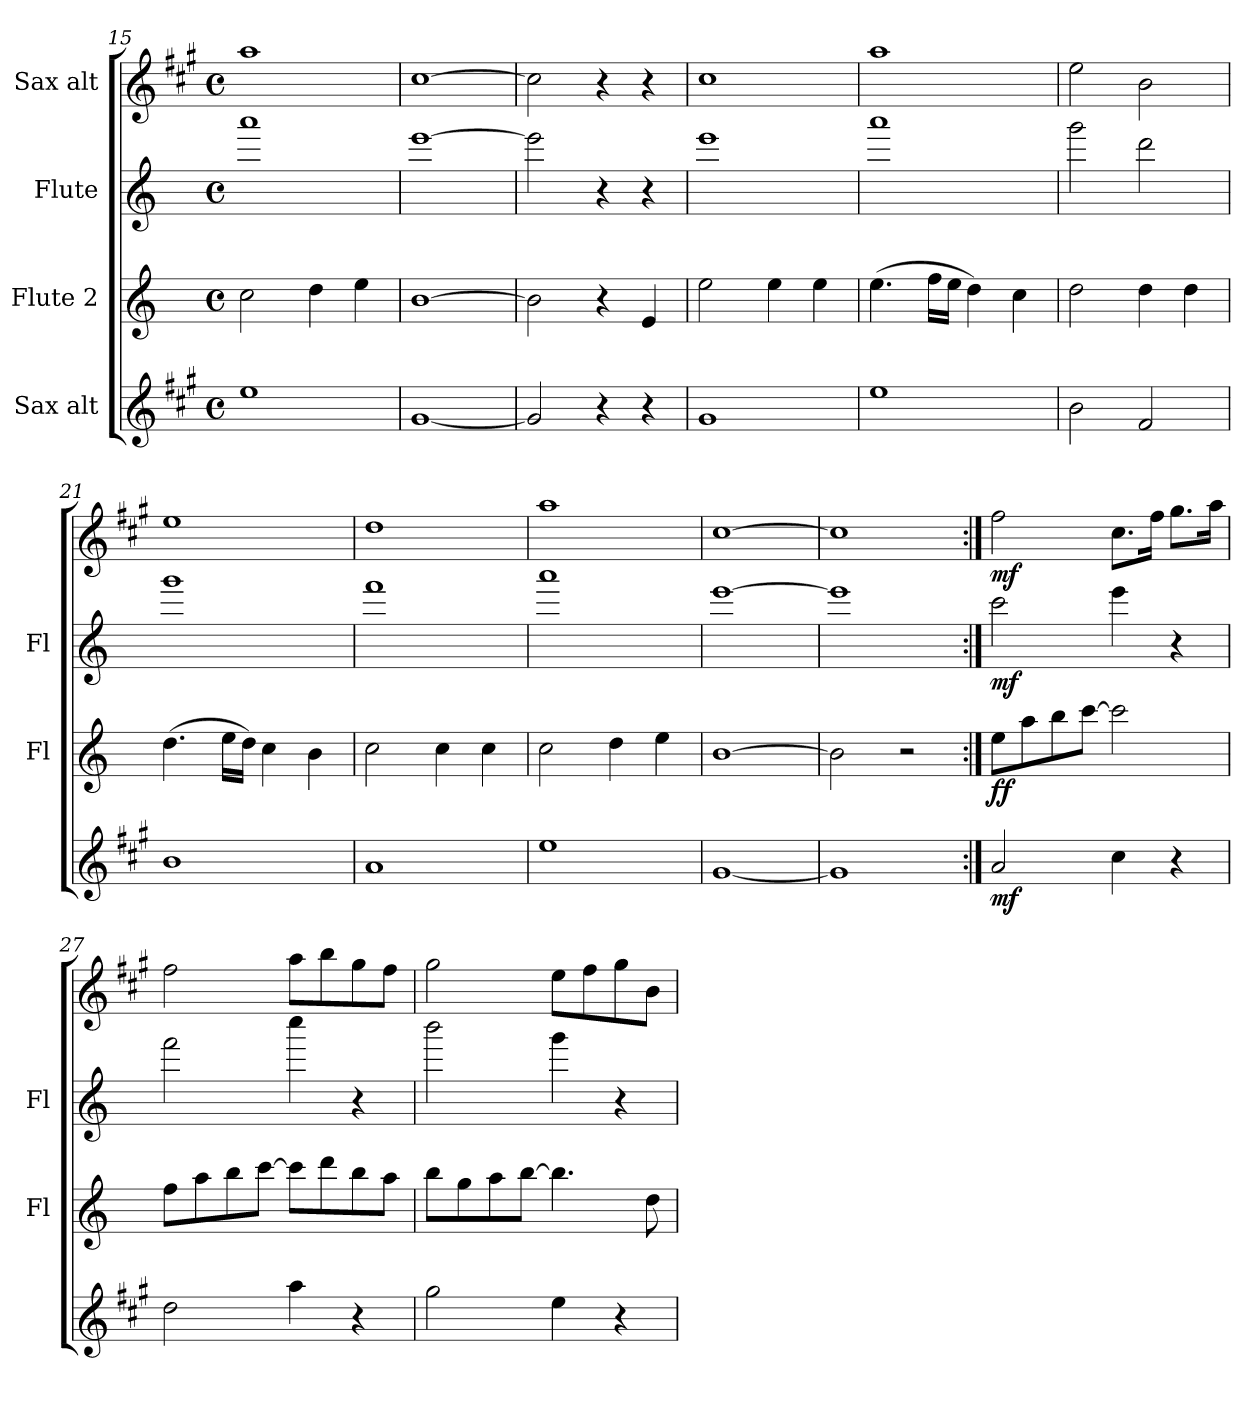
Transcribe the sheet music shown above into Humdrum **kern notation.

**kern	**dynam	**kern	**dynam	**kern	**dynam	**kern	**dynam
*part4	*part4	*part3	*part3	*part2	*part2	*part1	*part1
*staff4	*staff4	*staff3	*staff3	*staff2	*staff2	*staff1	*staff1
*I"Sax alt	*	*I"Flute 2	*	*I"Flute	*	*I"Sax alt	*
*	*	*I'Fl	*	*I'Fl	*	*	*
*clefG2	*	*clefG2	*	*clefG2	*	*clefG2	*
*ITrd5c9	*	*ITrd14c24	*	*	*	*ITrd5c9	*
*k[]	*	*k[]	*	*k[]	*	*k[]	*
*M4/4	*	*M4/4	*	*M4/4	*	*M4/4	*
*met(c)	*	*met(c)	*	*met(c)	*	*met(c)	*
=15	=15	=15	=15	=15	=15	=15	=15
1g	.	2C\	.	1aaa	.	1cc	.
.	.	4D\	.	.	.	.	.
.	.	4E\	.	.	.	.	.
=16	=16	=16	=16	=16	=16	=16	=16
[1B	.	[1BB	.	[1eee	.	[1e	.
=17	=17	=17	=17	=17	=17	=17	=17
2B/]	.	2BB\]	.	2eee\]	.	2e\]	.
4r	.	4r	.	4r	.	4r	.
4r	.	4EE/	.	4r	.	4r	.
=18	=18	=18	=18	=18	=18	=18	=18
1B	.	2E\	.	1eee	.	1e	.
.	.	4E\	.	.	.	.	.
.	.	4E\	.	.	.	.	.
=19	=19	=19	=19	=19	=19	=19	=19
1g	.	(>4.E\	.	1aaa	.	1cc	.
.	.	16F\LL	.	.	.	.	.
.	.	16E\JJ	.	.	.	.	.
.	.	4D\)	.	.	.	.	.
.	.	4C\	.	.	.	.	.
=20	=20	=20	=20	=20	=20	=20	=20
2d\	.	2D\	.	2ggg\	.	2g\	.
2A/	.	4D\	.	2ddd\	.	2d\	.
.	.	4D\	.	.	.	.	.
=21	=21	=21	=21	=21	=21	=21	=21
1d	.	(>4.D\	.	1ggg	.	1g	.
.	.	16E\LL	.	.	.	.	.
.	.	16D\JJ)	.	.	.	.	.
.	.	4C\	.	.	.	.	.
.	.	4BB\	.	.	.	.	.
=22	=22	=22	=22	=22	=22	=22	=22
1c	.	2C\	.	1fff	.	1f	.
.	.	4C\	.	.	.	.	.
.	.	4C\	.	.	.	.	.
!!LO:LB:g=z
=23	=23	=23	=23	=23	=23	=23	=23
1g	.	2C\	.	1aaa	.	1cc	.
.	.	4D\	.	.	.	.	.
.	.	4E\	.	.	.	.	.
=24	=24	=24	=24	=24	=24	=24	=24
[1B	.	[1BB	.	[1eee	.	[1e	.
=25	=25	=25	=25	=25	=25	=25	=25
1B]	.	2BB\]	.	1eee]	.	1e]	.
.	.	2r	.	.	.	.	.
=26:|!	=26:|!	=26:|!	=26:|!	=26:|!	=26:|!	=26:|!	=26:|!
!	!LO:DY:b	!	!LO:DY:b	!	!LO:DY:b	!	!LO:DY:b
2c/	mf	8E\L	ff	2ccc\	mf	2a\	mf
.	.	8A\	.	.	.	.	.
.	.	8B\	.	.	.	.	.
.	.	[8c\J	.	.	.	.	.
4e\	.	2c\]	.	4eee\	.	8.e\L	.
.	.	.	.	.	.	16a\Jk	.
4r	.	.	.	4r	.	8.b\L	.
.	.	.	.	.	.	16cc\Jk	.
=27	=27	=27	=27	=27	=27	=27	=27
2f\	.	8F\L	.	2fff\	.	2a\	.
.	.	8A\	.	.	.	.	.
.	.	8B\	.	.	.	.	.
.	.	[8c\J	.	.	.	.	.
4cc\	.	8c\L]	.	4cccc\	.	8cc\L	.
.	.	8d\	.	.	.	8dd\	.
4r	.	8B\	.	4r	.	8b\	.
.	.	8A\J	.	.	.	8a\J	.
=28	=28	=28	=28	=28	=28	=28	=28
2b\	.	8B\L	.	2bbb\	.	2b\	.
.	.	8G\	.	.	.	.	.
.	.	8A\	.	.	.	.	.
.	.	[8B\J	.	.	.	.	.
4g\	.	4.B\]	.	4ggg\	.	8g\L	.
.	.	.	.	.	.	8a\	.
4r	.	.	.	4r	.	8b\	.
.	.	8D\	.	.	.	8d\J	.
=	=	=	=	=	=	=	=
*-	*-	*-	*-	*-	*-	*-	*-
